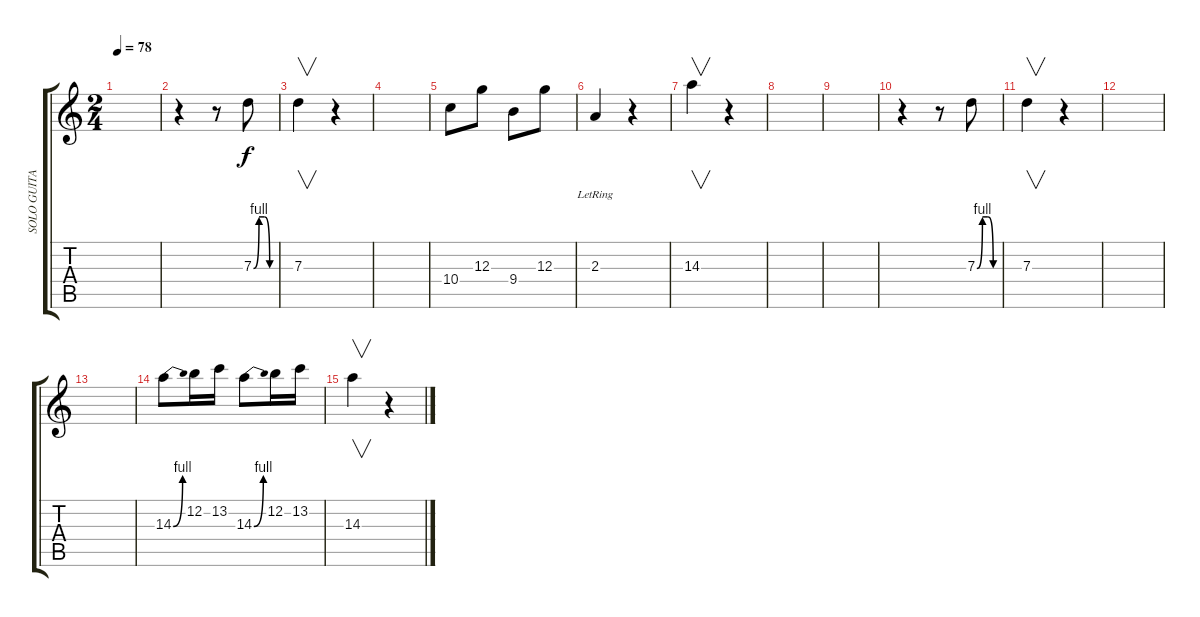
\track ("SOLO GUITAR" "SOLO GUITA") {instrument overdrivenguitar}
\staff {score tabs}
\tuning (E4 B3 G3 D3 A2 E2) {hide}
\ts (2 4)
\tempo 78
\clef g2
\ks c
|
r.4 r.8{volume 14} 7.3{be (custom 0 0 15 4 30 4 45 0 60 0)}.8 |
7.3.4{v} r.4 |
|
10.4.8 12.3.8 9.4.8 12.3.8 |
2.3{lr}.4 r.4 |
14.3.4{v} r.4 |
|
|
r.4 r.8{volume 14} 7.3{be (custom 0 0 15 4 30 4 45 0 60 0)}.8 |
7.3.4{v} r.4 |
|
|
14.3{be (bend 0 0 60 4)}.8 12.2.16 13.2.16 14.3{be (bend 0 0 60 4)}.8 12.2.16 13.2.16 |
14.3.4{v} r.4
